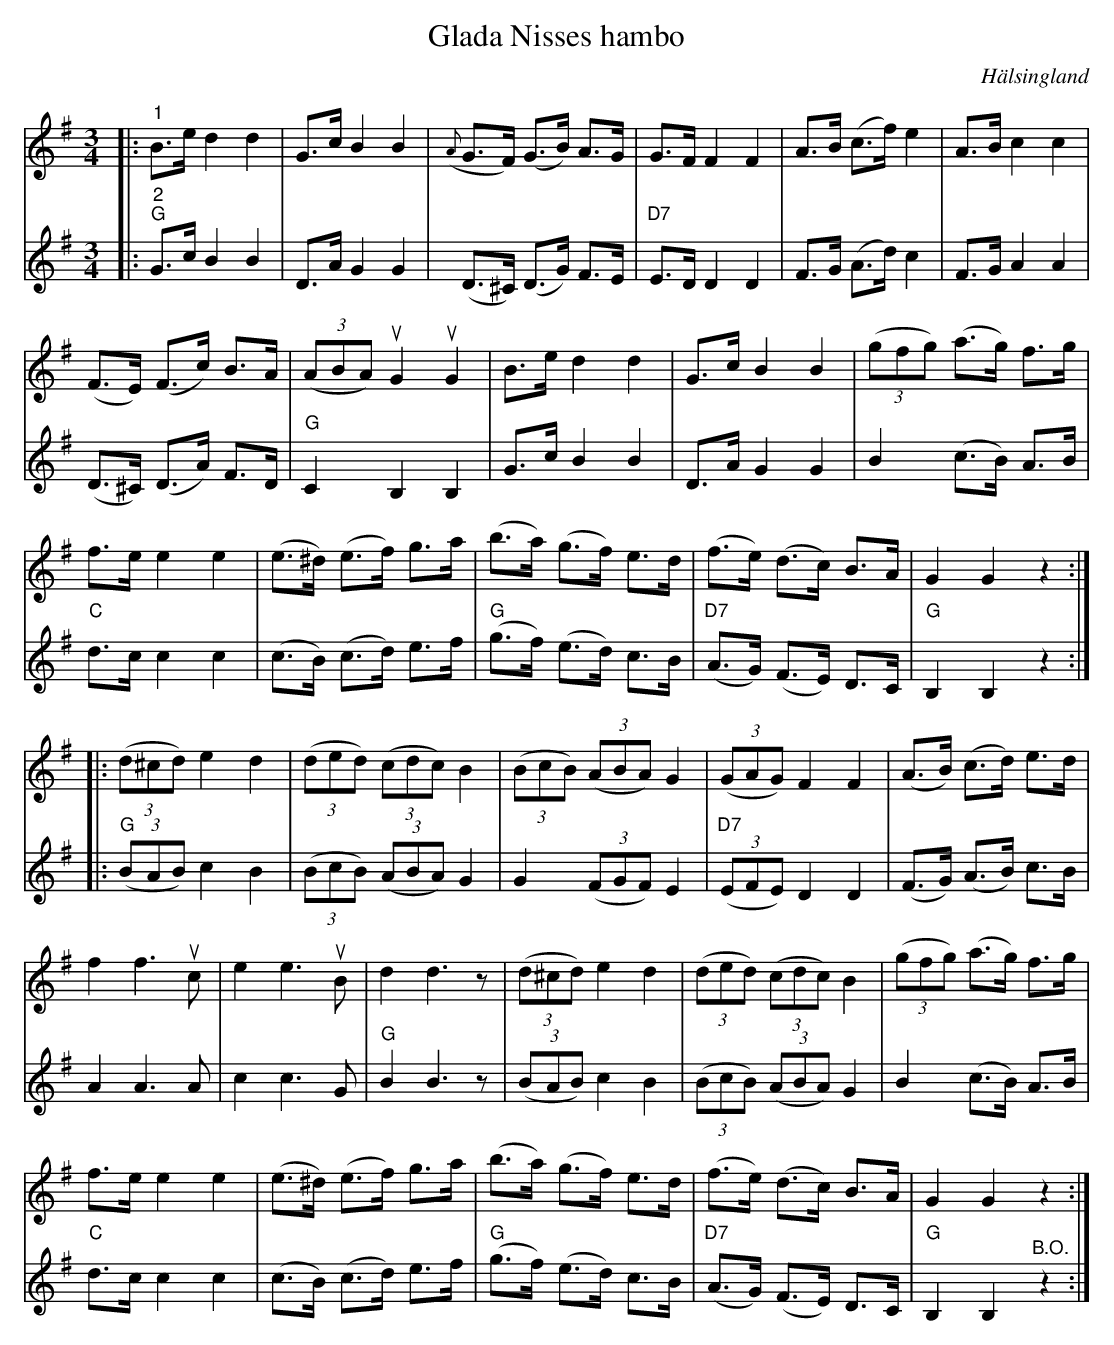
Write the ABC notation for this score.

X:1
T:Glada Nisses hambo
O:Hälsingland
L:1/8
M:3/4
K:G
V:1
|:"^1" B>e d2 d2 | G>c B2 B2 |({A} G>F) (G>B) A>G | G>F F2 F2 | A>B (c>f) e2 | A>B c2 c2 |
(F>E) (F>c) B>A | (3(ABA)u G2u G2 | B>e d2 d2 | G>c B2 B2 | (3(gfg) (a>g) f>g |
f>e e2 e2 | (e>^d) (e>f) g>a | (b>a) (g>f) e>d | (f>e) (d>c) B>A | G2 G2 z2 ::
(3(d^cd) e2 d2 | (3(ded) (3(cdc) B2 | (3(BcB) (3(ABA) G2 | (3(GAG) F2 F2 | (A>B) (c>d) e>d |
f2 f3u c | e2 e3u B | d2 d3 z | (3(d^cd) e2 d2 | (3(ded) (3(cdc) B2 | (3(gfg) (a>g) f>g |
f>e e2 e2 | (e>^d) (e>f) g>a | (b>a) (g>f) e>d | (f>e) (d>c) B>A | G2 G2 z2 :|
V:2
|:"^2""G" G>c B2 B2 | D>A G2 G2 | (D>^C) (D>G) F>E |"D7" E>D D2 D2 | F>G (A>d) c2 |
F>G A2 A2 | (D>^C) (D>A) F>D |"G" C2 B,2 B,2 | G>c B2 B2 | D>A G2 G2 | B2 (c>B) A>B |
"C" d>c c2 c2 | (c>B) (c>d) e>f |"G" (g>f) (e>d) c>B | "D7"(A>G) (F>E) D>C | "G"B,2 B,2 z2 ::
"G" (3(BAB) c2 B2 | (3(BcB) (3(ABA) G2 | G2 (3(FGF) E2 |"D7" (3(EFE) D2 D2 | (F>G) (A>B) c>B |
A2 A3 A | c2 c3 G | "G" B2 B3 z | (3(BAB) c2 B2 | (3(BcB) (3(ABA) G2 | B2 (c>B) A>B |
"C" d>c c2 c2 | (c>B) (c>d) e>f |"G" (g>f) (e>d) c>B | "D7"(A>G) (F>E) D>C | "G"B,2 B,2"^B.O." z2 :|
